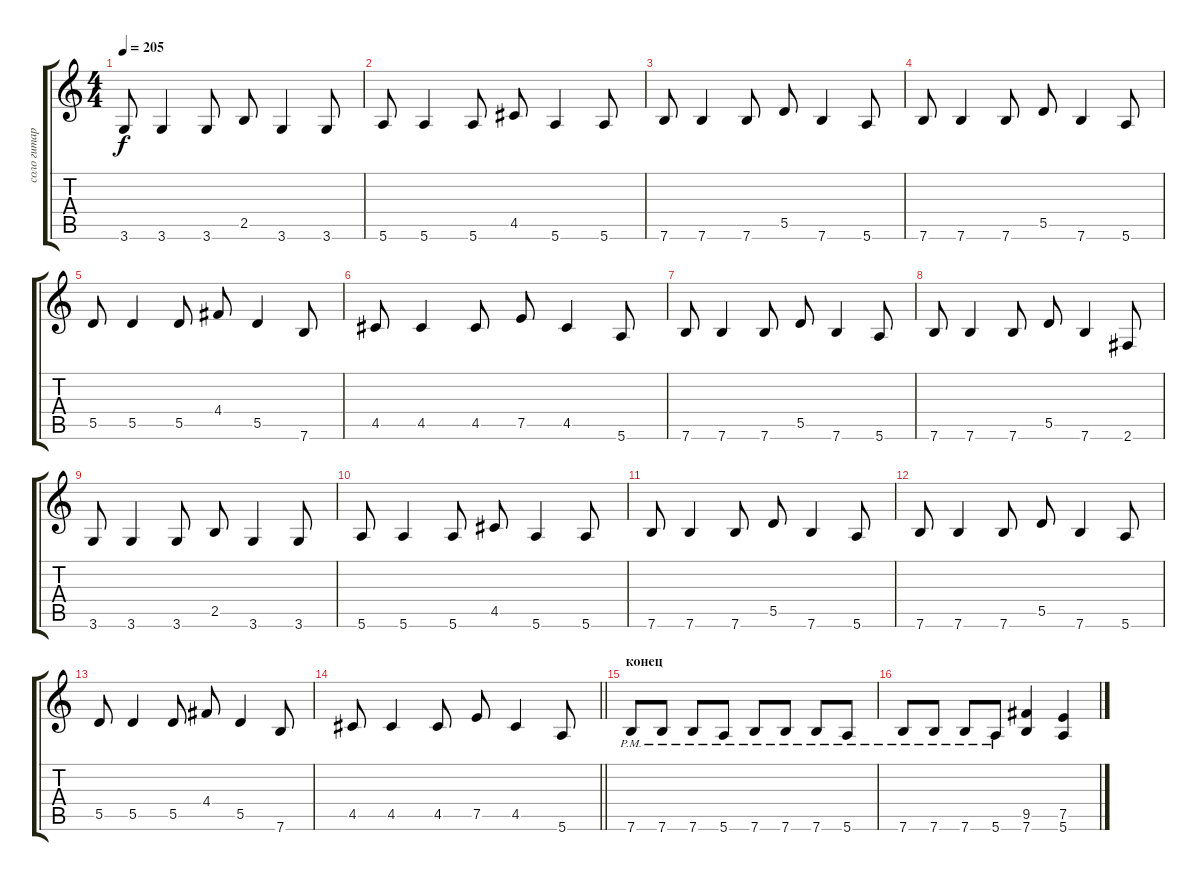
\track ("соло гитара" "соло гитар") {instrument distortionguitar}
\staff {score tabs}
\tuning (E4 B3 G3 D3 A2 E2) {hide}
\ts (4 4)
\tempo 205
\clef g2
\ks c
3.6.8{dy f} 3.6.4 3.6.8 2.5.8 3.6.4 3.6.8 |
5.6.8 5.6.4 5.6.8 4.5.8 5.6.4 5.6.8 |
7.6.8 7.6.4 7.6.8 5.5.8 7.6.4 5.6.8 |
7.6.8 7.6.4 7.6.8 5.5.8 7.6.4 5.6.8 |
5.5.8 5.5.4 5.5.8 4.4.8 5.5.4 7.6.8 |
4.5.8 4.5.4 4.5.8 7.5.8 4.5.4 5.6.8 |
7.6.8 7.6.4 7.6.8 5.5.8 7.6.4 5.6.8 |
7.6.8 7.6.4 7.6.8 5.5.8 7.6.4 2.6.8 |
3.6.8 3.6.4 3.6.8 2.5.8 3.6.4 3.6.8 |
5.6.8 5.6.4 5.6.8 4.5.8 5.6.4 5.6.8 |
7.6.8 7.6.4 7.6.8 5.5.8 7.6.4 5.6.8 |
7.6.8 7.6.4 7.6.8 5.5.8 7.6.4 5.6.8 |
5.5.8 5.5.4 5.5.8 4.4.8 5.5.4 7.6.8 |
\barLineRight lightlight
4.5.8 4.5.4 4.5.8 7.5.8 4.5.4 5.6.8 |
\section ("" "конец")
7.6{pm}.8 7.6{pm}.8 7.6{pm}.8 5.6{pm}.8 7.6{pm}.8 7.6{pm}.8 7.6{pm}.8 5.6{pm}.8 |
7.6{pm}.8 7.6{pm}.8 7.6{pm}.8 5.6{pm}.8 (9.5 7.6).4 (7.5 5.6).4
